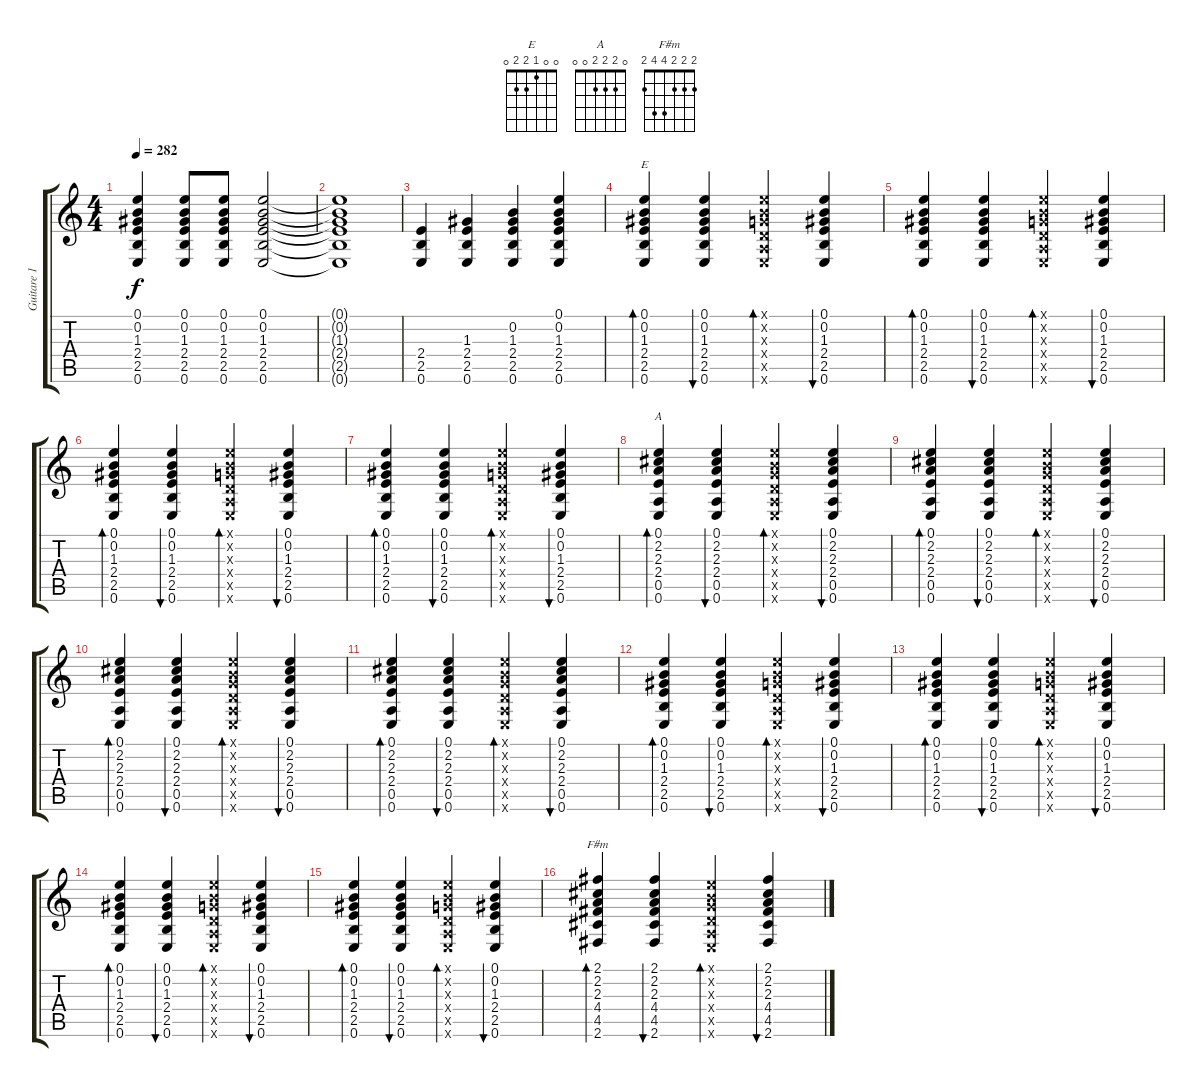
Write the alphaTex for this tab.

\track ("Guitare 1" "Guitare 1") {instrument electricguitarjazz}
\staff {score tabs}
\tuning (E4 B3 G3 D3 A2 E2) {hide}
\chord ("E" 0 0 1 2 2 0)
\chord ("A" 0 2 2 2 0 0)
\chord ("F#m" 2 2 2 4 4 2)
\ts (4 4)
\tempo 282
\clef g2
\ks c
(0.1 0.2 1.3 2.4 2.5 0.6).4{dy f instrument electricguitarjazz} (0.1 0.2 1.3 2.4 2.5 0.6).8 (0.1 0.2 1.3 2.4 2.5 0.6).8 (0.1 0.2 1.3 2.4 2.5 0.6).2 |
(0.1{t} 0.2{t} 1.3{t} 2.4{t} 2.5{t} 0.6{t}).1 |
(2.4 2.5 0.6).4 (1.3 2.4 2.5 0.6).4 (0.2 1.3 2.4 2.5 0.6).4 (0.1 0.2 1.3 2.4 2.5 0.6).4 |
(0.1 0.2 1.3 2.4 2.5 0.6).4{bd 60 ch "E"} (0.1 0.2 1.3 2.4 2.5 0.6).4{bu 60} (0.1{x} 0.2{x} 0.3{x} 0.4{x} 0.5{x} 0.6{x}).4{bd 60} (0.1 0.2 1.3 2.4 2.5 0.6).4{bu 60} |
(0.1 0.2 1.3 2.4 2.5 0.6).4{bd 60} (0.1 0.2 1.3 2.4 2.5 0.6).4{bu 60} (0.1{x} 0.2{x} 0.3{x} 0.4{x} 0.5{x} 0.6{x}).4{bd 60} (0.1 0.2 1.3 2.4 2.5 0.6).4{bu 60} |
(0.1 0.2 1.3 2.4 2.5 0.6).4{bd 60} (0.1 0.2 1.3 2.4 2.5 0.6).4{bu 60} (0.1{x} 0.2{x} 0.3{x} 0.4{x} 0.5{x} 0.6{x}).4{bd 60} (0.1 0.2 1.3 2.4 2.5 0.6).4{bu 60} |
(0.1 0.2 1.3 2.4 2.5 0.6).4{bd 60} (0.1 0.2 1.3 2.4 2.5 0.6).4{bu 60} (0.1{x} 0.2{x} 0.3{x} 0.4{x} 0.5{x} 0.6{x}).4{bd 60} (0.1 0.2 1.3 2.4 2.5 0.6).4{bu 60} |
(0.1 2.2 2.3 2.4 0.5 0.6).4{bd 60 ch "A"} (0.1 2.2 2.3 2.4 0.5 0.6).4{bu 60} (0.1{x} 0.2{x} 0.3{x} 0.4{x} 0.5{x} 0.6{x}).4{bd 60} (0.1 2.2 2.3 2.4 0.5 0.6).4{bu 60} |
(0.1 2.2 2.3 2.4 0.5 0.6).4{bd 60} (0.1 2.2 2.3 2.4 0.5 0.6).4{bu 60} (0.1{x} 0.2{x} 0.3{x} 0.4{x} 0.5{x} 0.6{x}).4{bd 60} (0.1 2.2 2.3 2.4 0.5 0.6).4{bu 60} |
(0.1 2.2 2.3 2.4 0.5 0.6).4{bd 60} (0.1 2.2 2.3 2.4 0.5 0.6).4{bu 60} (0.1{x} 0.2{x} 0.3{x} 0.4{x} 0.5{x} 0.6{x}).4{bd 60} (0.1 2.2 2.3 2.4 0.5 0.6).4{bu 60} |
(0.1 2.2 2.3 2.4 0.5 0.6).4{bd 60} (0.1 2.2 2.3 2.4 0.5 0.6).4{bu 60} (0.1{x} 0.2{x} 0.3{x} 0.4{x} 0.5{x} 0.6{x}).4{bd 60} (0.1 2.2 2.3 2.4 0.5 0.6).4{bu 60} |
(0.1 0.2 1.3 2.4 2.5 0.6).4{bd 60} (0.1 0.2 1.3 2.4 2.5 0.6).4{bu 60} (0.1{x} 0.2{x} 0.3{x} 0.4{x} 0.5{x} 0.6{x}).4{bd 60} (0.1 0.2 1.3 2.4 2.5 0.6).4{bu 60} |
(0.1 0.2 1.3 2.4 2.5 0.6).4{bd 60} (0.1 0.2 1.3 2.4 2.5 0.6).4{bu 60} (0.1{x} 0.2{x} 0.3{x} 0.4{x} 0.5{x} 0.6{x}).4{bd 60} (0.1 0.2 1.3 2.4 2.5 0.6).4{bu 60} |
(0.1 0.2 1.3 2.4 2.5 0.6).4{bd 60} (0.1 0.2 1.3 2.4 2.5 0.6).4{bu 60} (0.1{x} 0.2{x} 0.3{x} 0.4{x} 0.5{x} 0.6{x}).4{bd 60} (0.1 0.2 1.3 2.4 2.5 0.6).4{bu 60} |
(0.1 0.2 1.3 2.4 2.5 0.6).4{bd 60} (0.1 0.2 1.3 2.4 2.5 0.6).4{bu 60} (0.1{x} 0.2{x} 0.3{x} 0.4{x} 0.5{x} 0.6{x}).4{bd 60} (0.1 0.2 1.3 2.4 2.5 0.6).4{bu 60} |
(2.1 2.2 2.3 4.4 4.5 2.6).4{bd 60 ch "F#m"} (2.1 2.2 2.3 4.4 4.5 2.6).4{bu 60} (0.1{x} 0.2{x} 0.3{x} 0.4{x} 0.5{x} 0.6{x}).4{bd 60} (2.1 2.2 2.3 4.4 4.5 2.6).4{bu 60}
